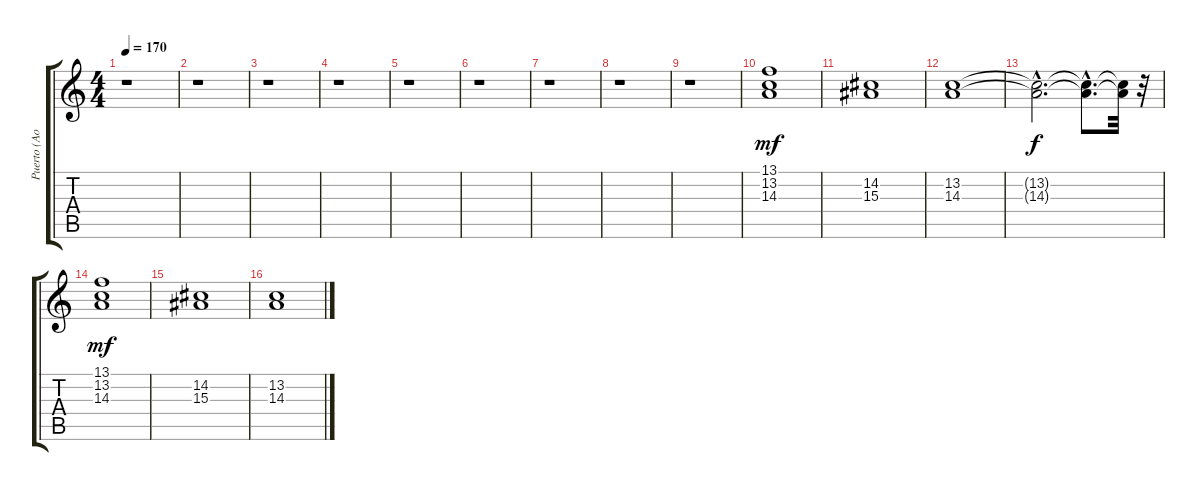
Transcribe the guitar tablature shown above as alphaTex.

\track ("Puerto (Aoshi)RH" "Puerto (Ao") {instrument stringensemble1}
\staff {score tabs}
\tuning (E4 B3 G3 D3 A2 E2) {hide}
\ts (4 4)
\tempo 170
\clef g2
\ks c
r.1{dy mf instrument stringensemble1} |
r.1 |
r.1 |
r.1 |
r.1 |
r.1 |
r.1 |
r.1 |
r.1 |
(13.1 13.2 14.3).1 |
(14.2 15.3).1 |
(13.2 14.3).1 |
(13.2{hac t} 14.3{hac t}).2{d dy f} (13.2{hac t} 14.3{hac t}).8{d} (13.2{t} 14.3{t}).32 r.32 |
(13.1 13.2 14.3).1{dy mf} |
(14.2 15.3).1 |
(13.2 14.3).1
